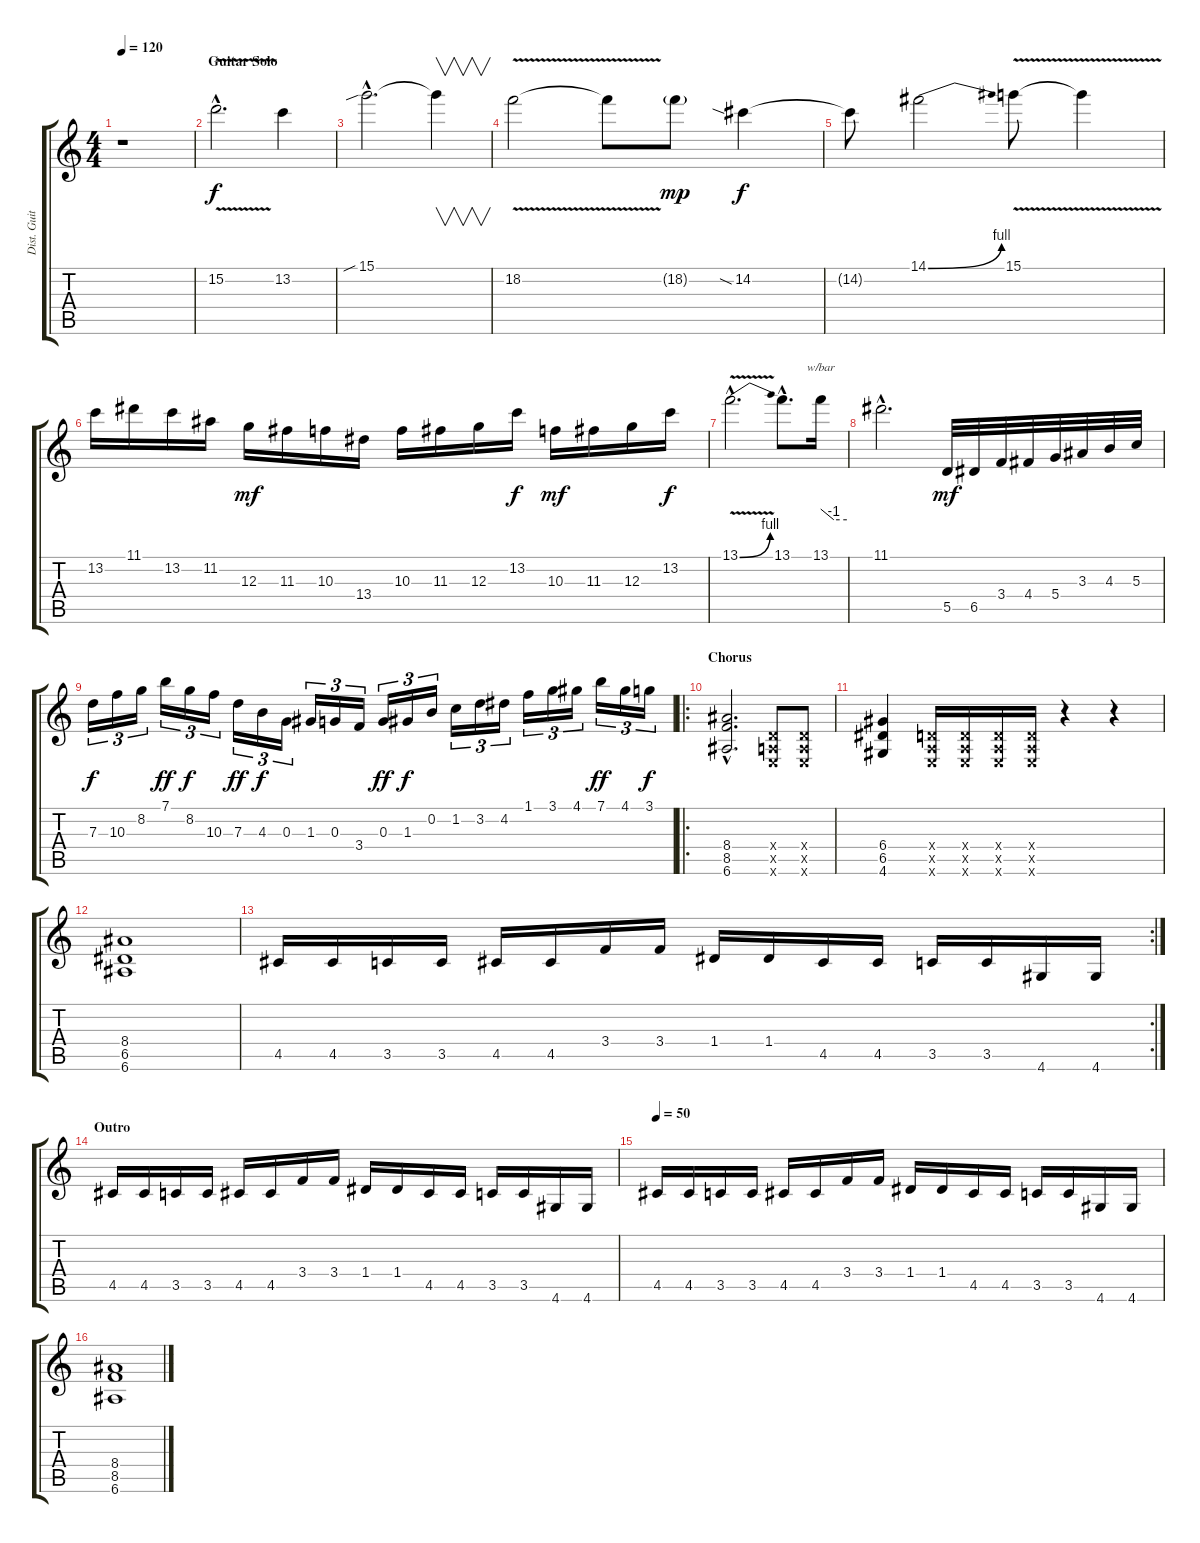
\track ("Dist. Guitar" "Dist. Guit") {instrument distortionguitar}
\staff {score tabs}
\tuning (E4 B3 G3 D3 A2 E2) {hide}
\ts (4 4)
\tempo 120
\clef g2
\ks c
r.1{dy f} |
\section ("" "Guitar Solo")
15.2{v hac}.2{d volume 14 instrument distortionguitar} 13.2.4 |
15.1{sib hac}.2{d} 15.1{t}.4{v} |
18.2{v}.2 18.2{t}.8 18.2{g}.8{dy mp} 14.2{sia}.4{dy f} |
14.2{t}.8 14.1{be (bend 0 0 60 4)}.2 15.1{v}.8 15.1{t}.4 |
13.2.16 11.1.16 13.2.16 11.2.16 12.3.16{dy mf} 11.3.16 10.3.16 13.4.16 10.3.16 11.3.16 12.3.16 13.2.16{dy f} 10.3.16{dy mf} 11.3.16 12.3.16 13.2.16{dy f} |
13.1{be (bend 0 0 60 4) v hac}.2{d} 13.1{hac}.8{d} 13.1.16{tbe (custom default 0 0 30 -4 60 -4)} |
11.1{hac}.2{d} 5.5.32{dy mf} 6.5.32 3.4.32 4.4.32 5.4.32 3.3.32 4.3.32 5.3.32 |
7.3.16{tu (3 2) dy f} 10.3.16{tu (3 2)} 8.2.16{tu (3 2)} 7.1.16{tu (3 2) dy ff} 8.2.16{tu (3 2) dy f} 10.3.16{tu (3 2)} 7.3.16{tu (3 2) dy ff} 4.3.16{tu (3 2) dy f} 0.3.16{tu (3 2)} 1.3.16{tu (3 2)} 0.3.16{tu (3 2)} 3.4.16{tu (3 2)} 0.3.16{tu (3 2) dy ff} 1.3.16{tu (3 2) dy f} 0.2.16{tu (3 2)} 1.2.16{tu (3 2)} 3.2.16{tu (3 2)} 4.2.16{tu (3 2)} 1.1.16{tu (3 2)} 3.1.16{tu (3 2)} 4.1.16{tu (3 2)} 7.1.16{tu (3 2) dy ff} 4.1.16{tu (3 2)} 3.1.16{tu (3 2) dy f} |
\ro
\section ("" "Chorus")
(8.4{hac} 8.5{hac} 6.6{hac}).2{d volume 11} (0.4{x} 0.5{x} 0.6{x}).8 (0.4{x} 0.5{x} 0.6{x}).8 |
(6.4 6.5 4.6).4 (0.4{x} 0.5{x} 0.6{x}).16 (0.4{x} 0.5{x} 0.6{x}).16 (0.4{x} 0.5{x} 0.6{x}).16 (0.4{x} 0.5{x} 0.6{x}).16 r.4 r.4 |
(8.4 6.5 6.6).1 |
\rc 2
4.5.16 4.5.16 3.5.16 3.5.16 4.5.16 4.5.16 3.4.16 3.4.16 1.4.16 1.4.16 4.5.16 4.5.16 3.5.16 3.5.16 4.6.16 4.6.16 |
\section ("" "Outro")
4.5.16 4.5.16 3.5.16 3.5.16 4.5.16 4.5.16 3.4.16 3.4.16 1.4.16 1.4.16 4.5.16 4.5.16 3.5.16 3.5.16 4.6.16 4.6.16 |
\tempo 50
4.5.16 4.5.16 3.5.16 3.5.16 4.5.16 4.5.16 3.4.16 3.4.16 1.4.16 1.4.16 4.5.16 4.5.16 3.5.16 3.5.16 4.6.16 4.6.16 |
(8.4 8.5 6.6).1
